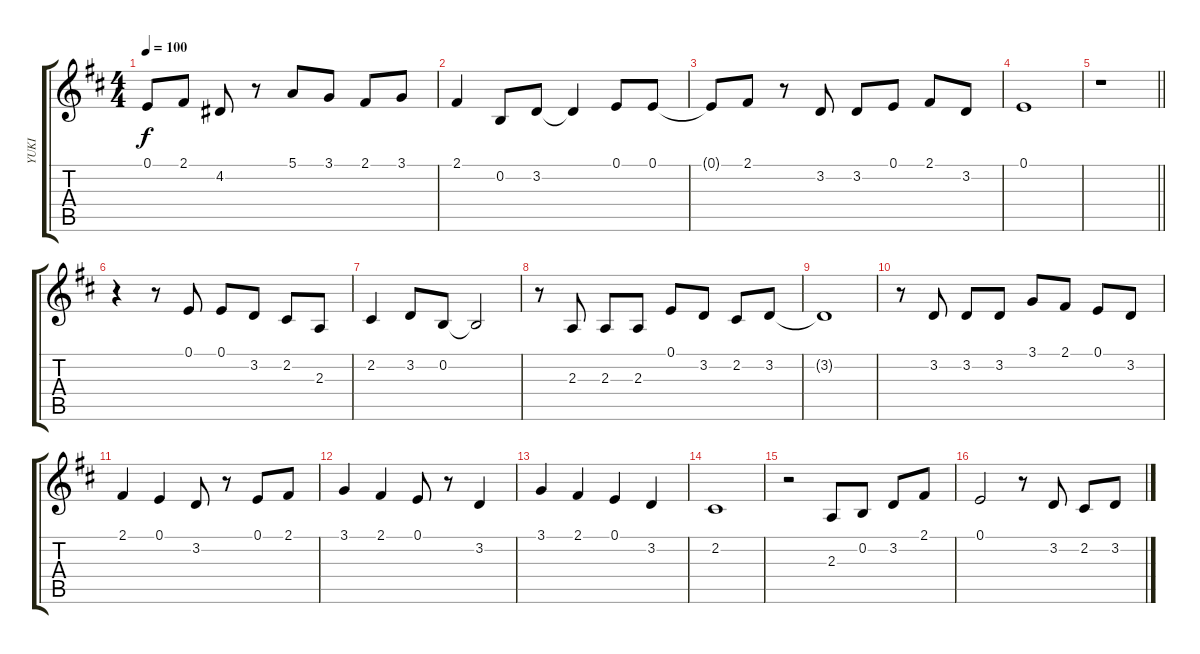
\track ("YUKI" "YUKI") {instrument sopranosax}
\staff {score tabs}
\tuning (E4 B3 G3 D3 A2 E2) {hide}
\ts (4 4)
\tempo 100
\clef g2
\ks d
0.1{t}.8{dy f} 2.1.8 4.2.8 r.8 5.1.8 3.1.8 2.1.8 3.1.8 |
2.1.4 0.2.8 3.2.8 3.2{t}.4 0.1.8 0.1.8 |
0.1{t}.8 2.1.8 r.8 3.2.8 3.2.8 0.1.8 2.1.8 3.2.8 |
0.1.1 |
\barLineRight lightlight
r.1 |
r.4 r.8 0.1.8 0.1.8 3.2.8 2.2.8 2.3.8 |
2.2.4 3.2.8 0.2.8 0.2{t}.2 |
r.8 2.3.8 2.3.8 2.3.8 0.1.8 3.2.8 2.2.8 3.2.8 |
3.2{t}.1 |
r.8 3.2.8 3.2.8 3.2.8 3.1.8 2.1.8 0.1.8 3.2.8 |
2.1.4 0.1.4 3.2.8 r.8 0.1.8 2.1.8 |
3.1.4 2.1.4 0.1.8 r.8 3.2.4 |
3.1.4 2.1.4 0.1.4 3.2.4 |
2.2.1 |
r.2 2.3.8 0.2.8 3.2.8 2.1.8 |
0.1.2 r.8 3.2.8 2.2.8 3.2.8
